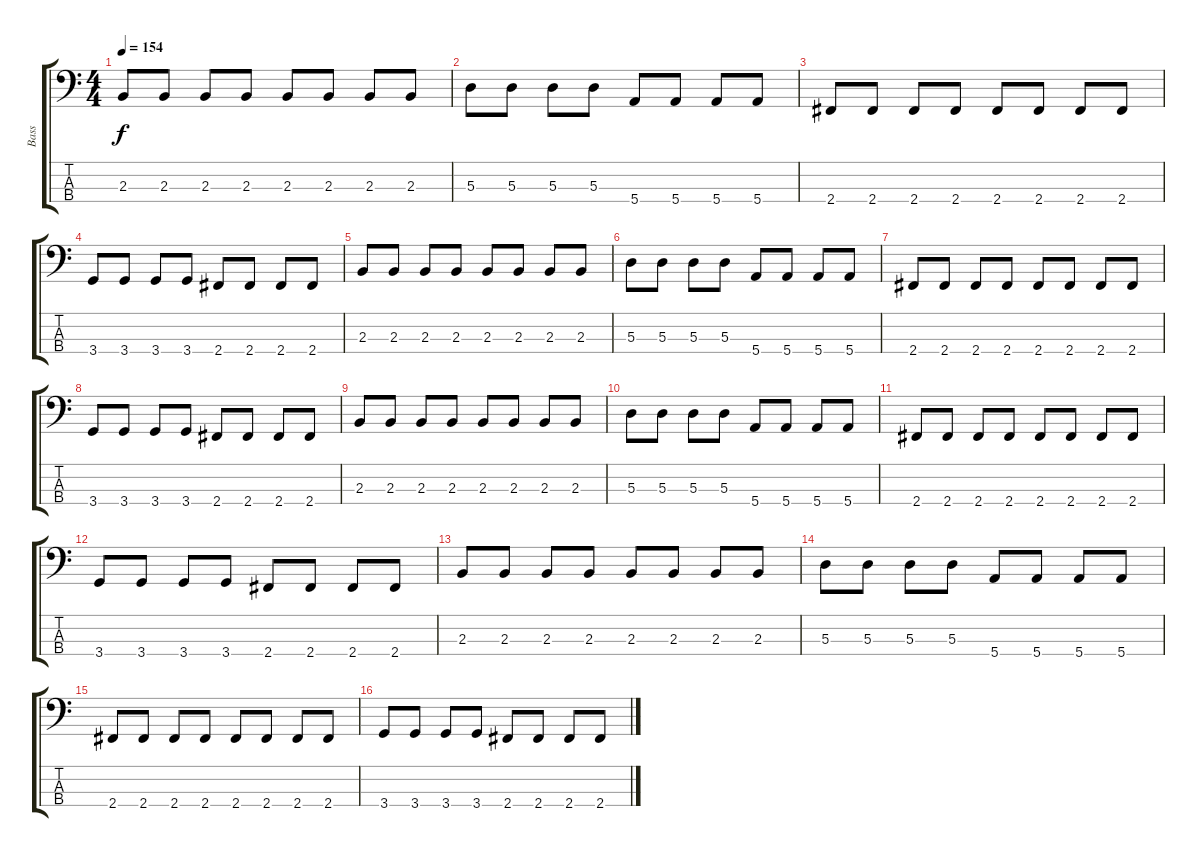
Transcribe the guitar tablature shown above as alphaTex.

\track ("Bass" "Bass") {instrument electricbassfinger}
\staff {score tabs}
\tuning (G2 D2 A1 E1) {hide}
\ts (4 4)
\tempo 154
\clef f4
\ks c
2.3.8{dy f} 2.3.8 2.3.8 2.3.8 2.3.8 2.3.8 2.3.8 2.3.8 |
5.3.8 5.3.8 5.3.8 5.3.8 5.4.8 5.4.8 5.4.8 5.4.8 |
2.4.8 2.4.8 2.4.8 2.4.8 2.4.8 2.4.8 2.4.8 2.4.8 |
3.4.8 3.4.8 3.4.8 3.4.8 2.4.8 2.4.8 2.4.8 2.4.8 |
2.3.8 2.3.8 2.3.8 2.3.8 2.3.8 2.3.8 2.3.8 2.3.8 |
5.3.8 5.3.8 5.3.8 5.3.8 5.4.8 5.4.8 5.4.8 5.4.8 |
2.4.8 2.4.8 2.4.8 2.4.8 2.4.8 2.4.8 2.4.8 2.4.8 |
3.4.8 3.4.8 3.4.8 3.4.8 2.4.8 2.4.8 2.4.8 2.4.8 |
2.3.8 2.3.8 2.3.8 2.3.8 2.3.8 2.3.8 2.3.8 2.3.8 |
5.3.8 5.3.8 5.3.8 5.3.8 5.4.8 5.4.8 5.4.8 5.4.8 |
2.4.8 2.4.8 2.4.8 2.4.8 2.4.8 2.4.8 2.4.8 2.4.8 |
3.4.8 3.4.8 3.4.8 3.4.8 2.4.8 2.4.8 2.4.8 2.4.8 |
2.3.8 2.3.8 2.3.8 2.3.8 2.3.8 2.3.8 2.3.8 2.3.8 |
5.3.8 5.3.8 5.3.8 5.3.8 5.4.8 5.4.8 5.4.8 5.4.8 |
2.4.8 2.4.8 2.4.8 2.4.8 2.4.8 2.4.8 2.4.8 2.4.8 |
3.4.8 3.4.8 3.4.8 3.4.8 2.4.8 2.4.8 2.4.8 2.4.8
